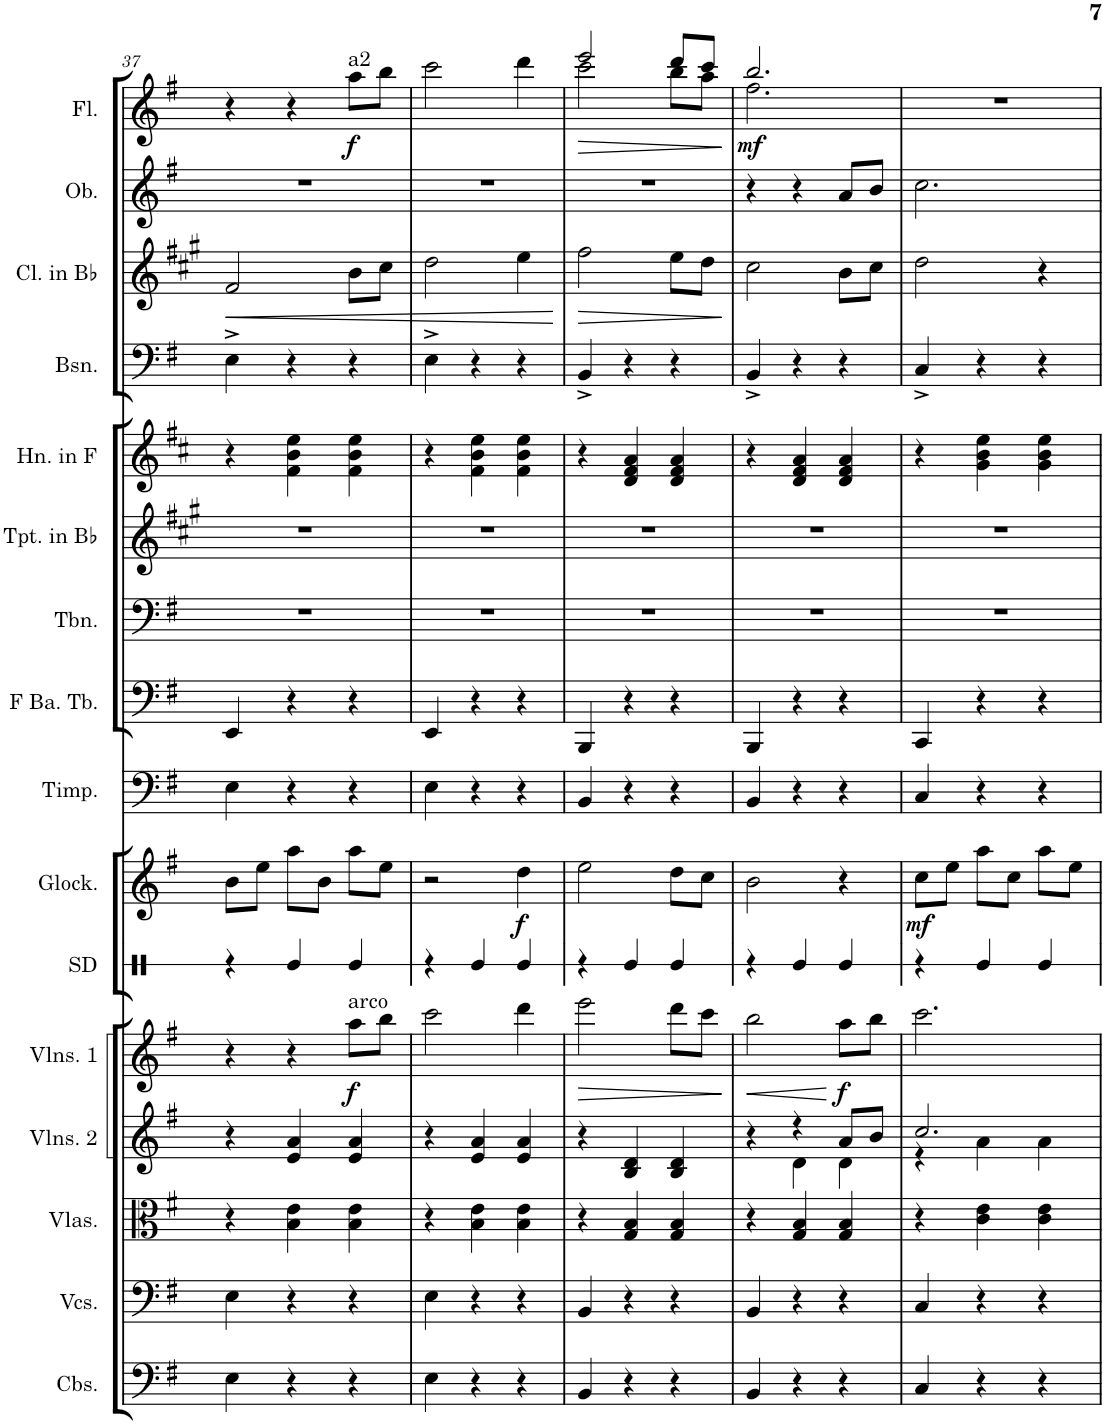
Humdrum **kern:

**kern	**kern	**kern	**kern	**kern	**dynam	**kern	**kern	**dynam	**kern	**kern	**kern	**kern	**kern	**kern	**kern	**dynam	**kern	**kern	**dynam
*part16	*part15	*part14	*part13	*part12	*part12	*part11	*part10	*part10	*part9	*part8	*part7	*part6	*part5	*part4	*part3	*part3	*part2	*part1	*part1
*staff16	*staff15	*staff14	*staff13	*staff12	*staff12	*staff11	*staff10	*staff10	*staff9	*staff8	*staff7	*staff6	*staff5	*staff4	*staff3	*staff3	*staff2	*staff1	*staff1
*I"Contrabasses	*I"Violoncellos	*I"Violas	*I"Violins 2	*I"Violins 1	*	*I"Snare Drum	*I"Glockenspiel	*	*I"Timpani	*I"F Bass Tuba	*I"Trombone	*I"Trumpet in Bb	*I"Horn in F	*I"Bassoon	*I"Clarinet in Bb	*	*I"Oboe	*I"Flute	*
*I'Cbs.	*I'Vcs.	*I'Vlas.	*I'Vlns. 2	*I'Vlns. 1	*	*I'SD	*I'Glock.	*	*I'Timp.	*I'F Ba. Tb.	*I'Tbn.	*I'Tpt. in Bb	*I'Hn. in F	*I'Bsn.	*I'Cl. in Bb	*	*I'Ob.	*I'Fl.	*
!!LO:PB:g=z
*clefF4	*clefF4	*clefC3	*clefG2	*clefG2	*	*clefX	*clefG2	*	*clefF4	*clefF4	*clefF4	*clefG2	*clefG2	*clefF4	*clefG2	*	*clefG2	*clefG2	*
*Trd7c12	*	*	*	*	*	*	*Trd-14c-24	*	*	*	*	*Trd1c2	*Trd4c7	*	*Trd1c2	*	*	*	*
*k[f#]	*k[f#]	*k[f#]	*k[f#]	*k[f#]	*	*k[]	*k[f#]	*	*k[f#]	*k[f#]	*k[f#]	*k[f#c#g#]	*k[f#c#]	*k[f#]	*k[f#c#g#]	*	*k[f#]	*k[f#]	*
*M3/4	*M3/4	*M3/4	*M3/4	*M3/4	*	*M3/4	*M3/4	*	*M3/4	*M3/4	*M3/4	*M3/4	*M3/4	*M3/4	*M3/4	*	*M3/4	*M3/4	*
=37	=37	=37	=37	=37	=37	=37	=37	=37	=37	=37	=37	=37	=37	=37	=37	=37	=37	=37	=37
!	!	!	!	!	!	!	!	!	!	!	!	!	!	!	!	!LO:HP:b	!	!	!
4E\	4E\	4r	4r	4r	.	4r	8b\L	.	4E\	4EE/	2.r	2.r	4r	4E^\	2f#/	<	2.r	4r	.
.	.	.	.	.	.	.	8ee\J	.	.	.	.	.	.	.	.	.	.	.	.
4r	4r	4B\ 4e\	4e/ 4a/	4r	.	4Re/	8aa\L	.	4r	4r	.	.	4f#\ 4b\ 4ee\	4r	.	.	.	4r	.
.	.	.	.	.	.	.	8b\J	.	.	.	.	.	.	.	.	.	.	.	.
!	!	!	!	!	!	!	!	!	!	!	!	!	!	!	!	!	!	!LO:TX:a:t=a2	!
!	!	!	!	!LO:TX:a:t=arco	!	!	!	!	!	!	!	!	!	!	!	!	!	!	!
!	!	!	!	!	!LO:DY:b	!	!	!	!	!	!	!	!	!	!	!	!	!	!LO:DY:b
4r	4r	4B\ 4e\	4e/ 4a/	8aa\L	f	4Re/	8aa\L	.	4r	4r	.	.	4f#\ 4b\ 4ee\	4r	8b\L	.	.	8aa\L	f
.	.	.	.	8bb\J	.	.	8ee\J	.	.	.	.	.	.	.	8cc#\J	.	.	8bb\J	.
=38	=38	=38	=38	=38	=38	=38	=38	=38	=38	=38	=38	=38	=38	=38	=38	=38	=38	=38	=38
4E\	4E\	4r	4r	2ccc\	.	4r	2r	.	4E\	4EE/	2.r	2.r	4r	4E^\	2dd\	.	2.r	2ccc\	.
4r	4r	4B\ 4e\	4e/ 4a/	.	.	4Re/	.	.	4r	4r	.	.	4f#\ 4b\ 4ee\	4r	.	.	.	.	.
!	!	!	!	!	!	!	!	!LO:DY:b	!	!	!	!	!	!	!	!	!	!	!
4r	4r	4B\ 4e\	4e/ 4a/	4ddd\	.	4Re/	4dd\	f	4r	4r	.	.	4f#\ 4b\ 4ee\	4r	4ee\	.	.	4ddd\	.
.	.	.	.	.	.	.	.	.	.	.	.	.	.	.	.	[	.	.	.
=39	=39	=39	=39	=39	=39	=39	=39	=39	=39	=39	=39	=39	=39	=39	=39	=39	=39	=39	=39
!	!	!	!	!	!LO:HP:b	!	!	!	!	!	!	!	!	!	!	!LO:HP:b	!	!	!LO:HP:b
*	*	*	*	*	*	*	*	*	*	*	*	*	*	*	*	*	*	*^	*
4BB/	4BB/	4r	4r	2eee\	>	4r	2ee\	.	4BB/	4BBB/	2.r	2.r	4r	4BB^/	2ff#\	>	2.r	2eee/	2ccc\	>
4r	4r	4G/ 4B/	4B/ 4d/	.	.	4Re/	.	.	4r	4r	.	.	4d/ 4f#/ 4a/	4r	.	.	.	.	.	.
4r	4r	4G/ 4B/	4B/ 4d/	8ddd\L	.	4Re/	8dd\L	.	4r	4r	.	.	4d/ 4f#/ 4a/	4r	8ee\L	.	.	8ddd/L	8bb\L	.
.	.	.	.	8ccc\J	.	.	8cc\J	.	.	.	.	.	.	.	8dd\J	.	.	8ccc/J	8aa\J	.
*	*	*	*	*	*	*	*	*	*	*	*	*	*	*	*	*	*	*v	*v	*
.	.	.	.	.	]	.	.	.	.	.	.	.	.	.	.	]	.	.	]
=40	=40	=40	=40	=40	=40	=40	=40	=40	=40	=40	=40	=40	=40	=40	=40	=40	=40	=40	=40
*	*	*	*^	*	*	*	*	*	*	*	*	*	*	*	*	*	*	*	*
!	!	!	!	!	!	!LO:HP:b	!	!	!	!	!	!	!	!	!	!	!	!	!	!LO:DY:b
*	*	*	*	*	*	*	*	*	*	*	*	*	*	*	*	*	*	*	*^	*
4BB/	4BB/	4r	4r	4ryy	2bb\	<	4r	2b\	.	4BB/	4BBB/	2.r	2.r	4r	4BB^/	2cc#\	.	4r	2.bb/	2.ff#\	mf
4r	4r	4G/ 4B/	4r	4d\	.	.	4Re/	.	.	4r	4r	.	.	4d/ 4f#/ 4a/	4r	.	.	4r	.	.	.
!	!	!	!	!	!	!LO:DY:n=1:b	!	!	!	!	!	!	!	!	!	!	!	!	!	!	!
4r	4r	4G/ 4B/	8a/L	4d\	8aa\L	[ f	4Re/	4r	.	4r	4r	.	.	4d/ 4f#/ 4a/	4r	8b\L	.	8a/L	.	.	.
.	.	.	8b/J	.	8bb\J	.	.	.	.	.	.	.	.	.	.	8cc#\J	.	8b/J	.	.	.
*	*	*	*	*	*	*	*	*	*	*	*	*	*	*	*	*	*	*	*v	*v	*
=41	=41	=41	=41	=41	=41	=41	=41	=41	=41	=41	=41	=41	=41	=41	=41	=41	=41	=41	=41	=41
!	!	!	!	!	!	!	!	!	!LO:DY:b	!	!	!	!	!	!	!	!	!	!	!
4C/	4C/	4r	2.cc/	4r	2.ccc\	.	4r	8cc\L	mf	4C/	4CC/	2.r	2.r	4r	4C^/	2dd\	.	2.cc\	2.r	.
.	.	.	.	.	.	.	.	8ee\J	.	.	.	.	.	.	.	.	.	.	.	.
4r	4r	4c\ 4e\	.	4a\	.	.	4Re/	8aa\L	.	4r	4r	.	.	4g\ 4b\ 4ee\	4r	.	.	.	.	.
.	.	.	.	.	.	.	.	8cc\J	.	.	.	.	.	.	.	.	.	.	.	.
4r	4r	4c\ 4e\	.	4a\	.	.	4Re/	8aa\L	.	4r	4r	.	.	4g\ 4b\ 4ee\	4r	4r	.	.	.	.
.	.	.	.	.	.	.	.	8ee\J	.	.	.	.	.	.	.	.	.	.	.	.
*	*	*	*v	*v	*	*	*	*	*	*	*	*	*	*	*	*	*	*	*	*
=	=	=	=	=	=	=	=	=	=	=	=	=	=	=	=	=	=	=	=
*-	*-	*-	*-	*-	*-	*-	*-	*-	*-	*-	*-	*-	*-	*-	*-	*-	*-	*-	*-
